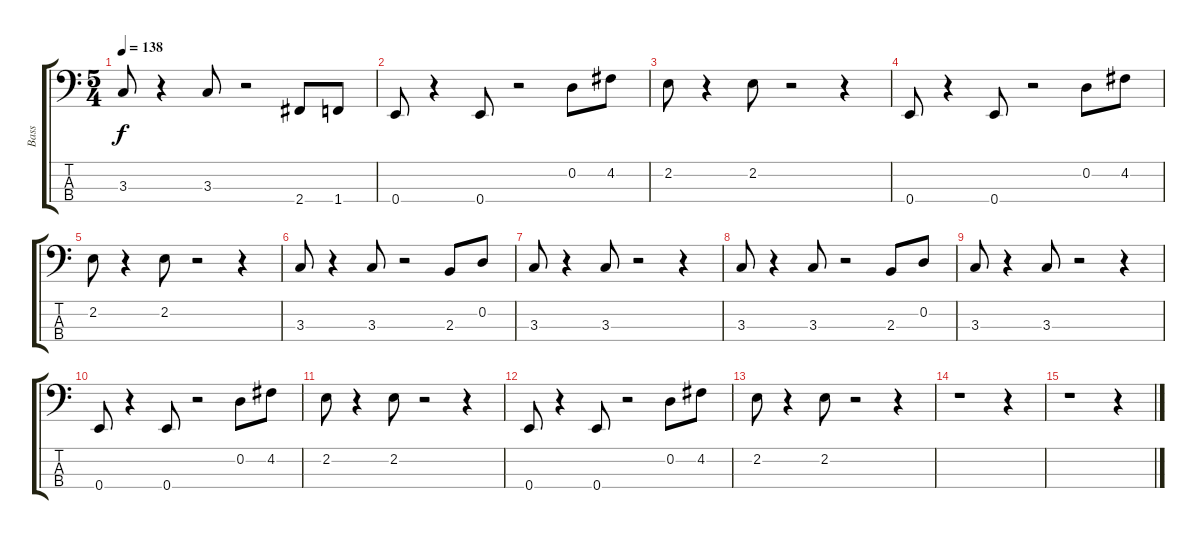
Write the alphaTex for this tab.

\track ("Bass" "Bass") {instrument slapbass2}
\staff {score tabs}
\tuning (G2 D2 A1 E1) {hide}
\ts (5 4)
\tempo 138
\clef f4
\ks c
3.3.8{dy f} r.4 3.3.8 r.2 2.4.8 1.4.8 |
0.4.8 r.4 0.4.8 r.2 0.2.8 4.2.8 |
2.2.8 r.4 2.2.8 r.2 r.4 |
0.4.8 r.4 0.4.8 r.2 0.2.8 4.2.8 |
2.2.8 r.4 2.2.8 r.2 r.4 |
3.3.8 r.4 3.3.8 r.2 2.3.8 0.2.8 |
3.3.8 r.4 3.3.8 r.2 r.4 |
3.3.8 r.4 3.3.8 r.2 2.3.8 0.2.8 |
3.3.8 r.4 3.3.8 r.2 r.4 |
0.4.8 r.4 0.4.8 r.2 0.2.8 4.2.8 |
2.2.8 r.4 2.2.8 r.2 r.4 |
0.4.8 r.4 0.4.8 r.2 0.2.8 4.2.8 |
2.2.8 r.4 2.2.8 r.2 r.4 |
r.1 r.4 |
r.1 r.4
